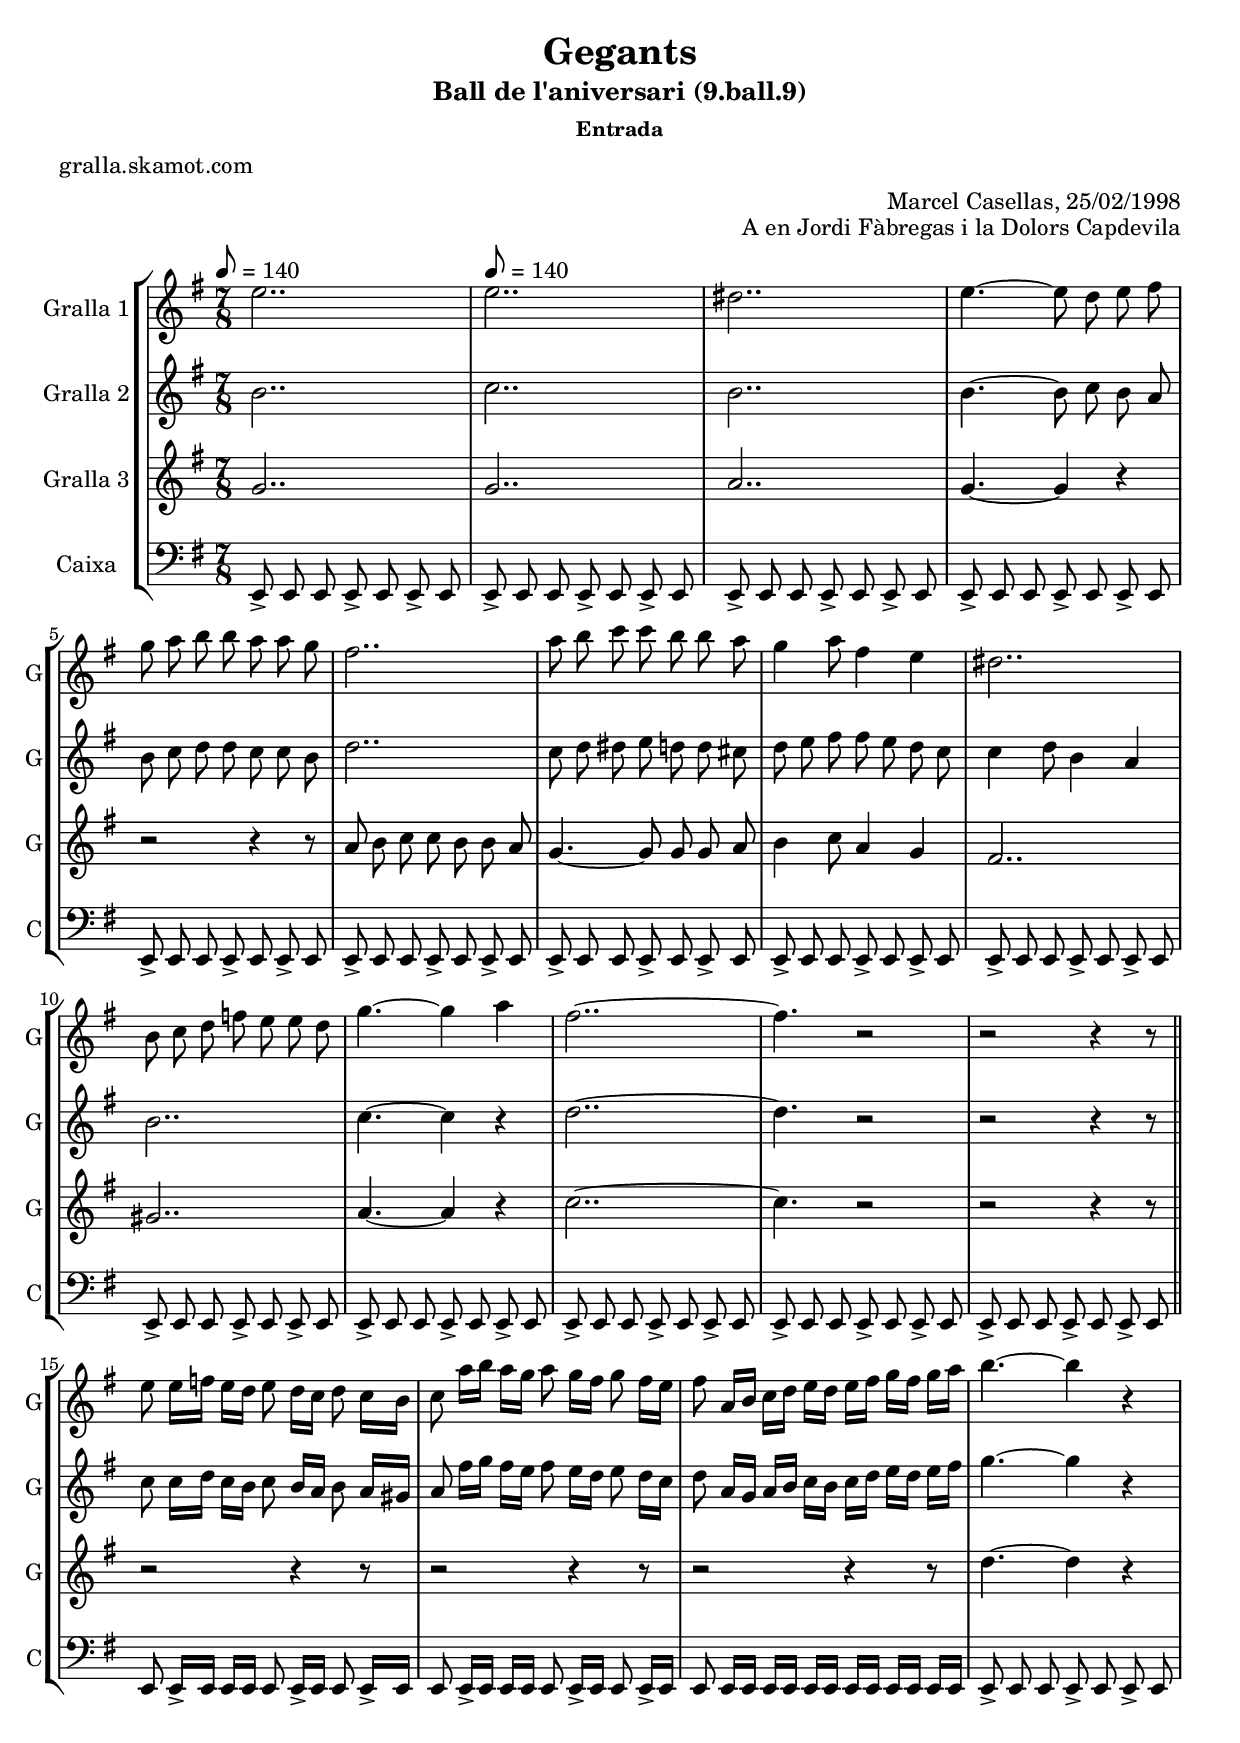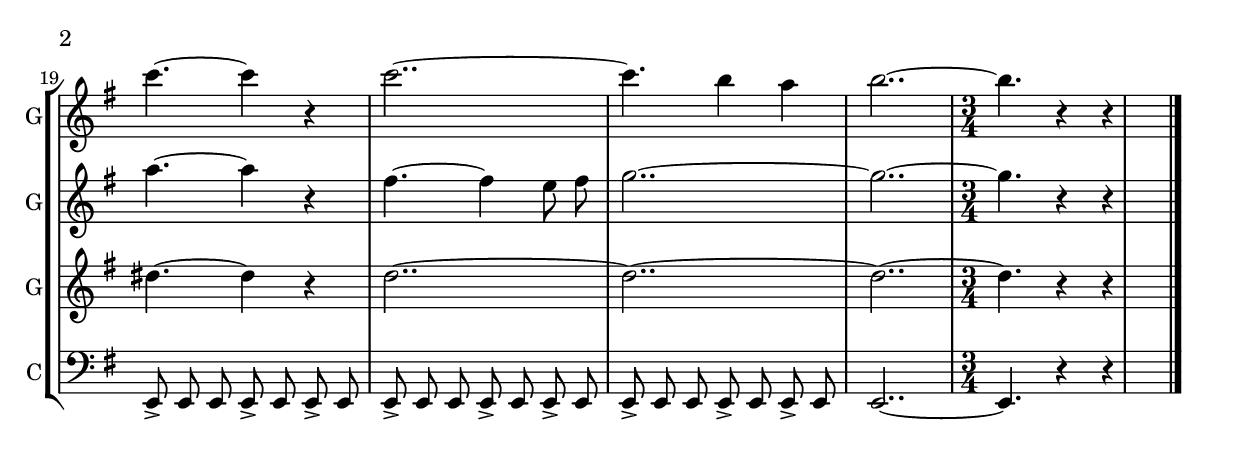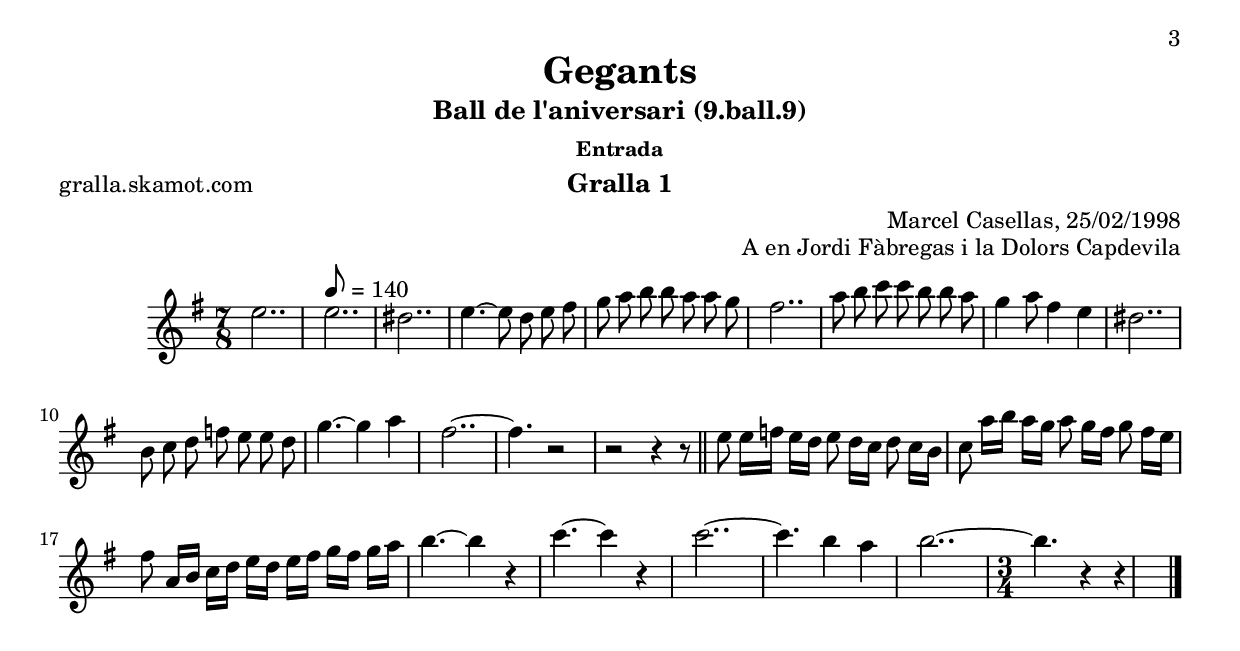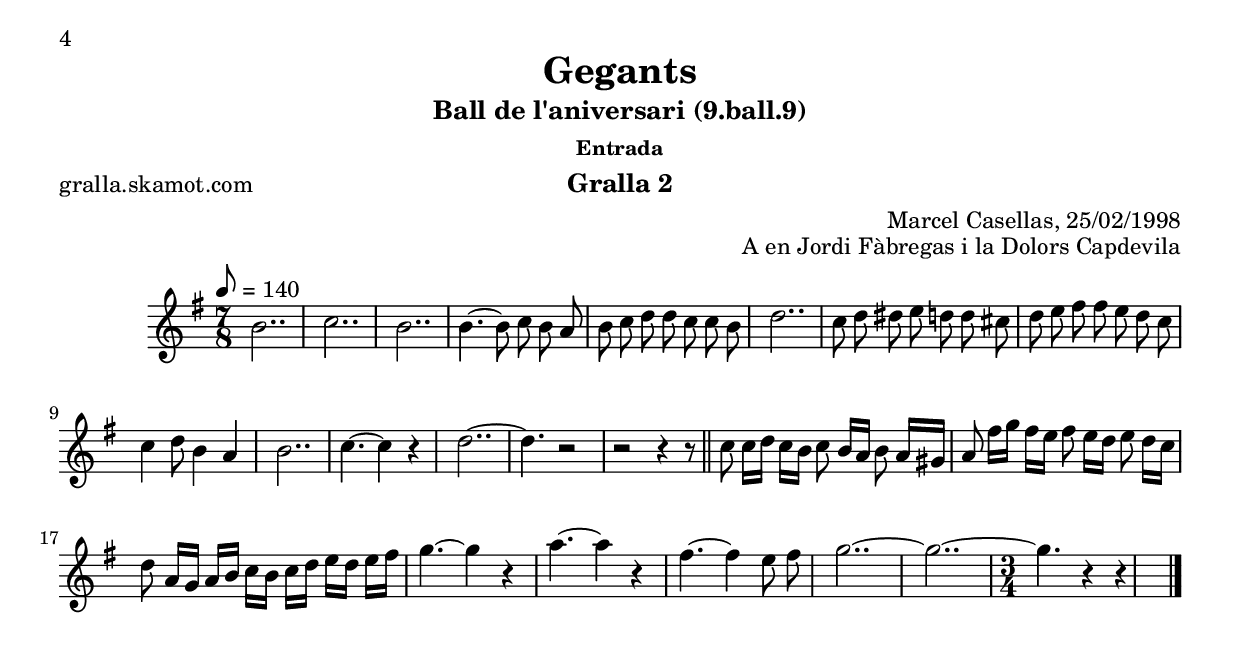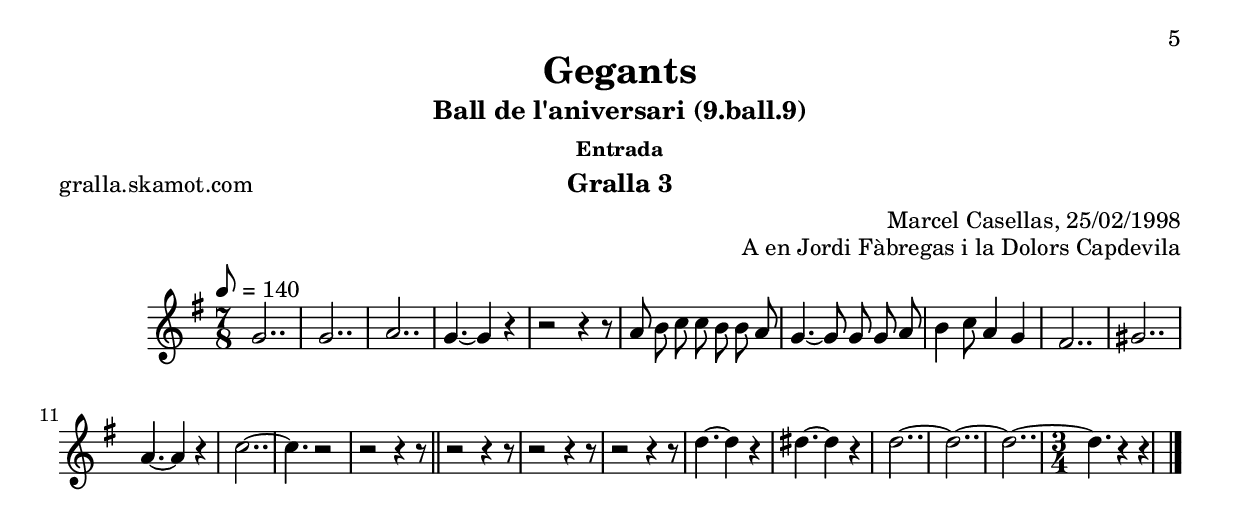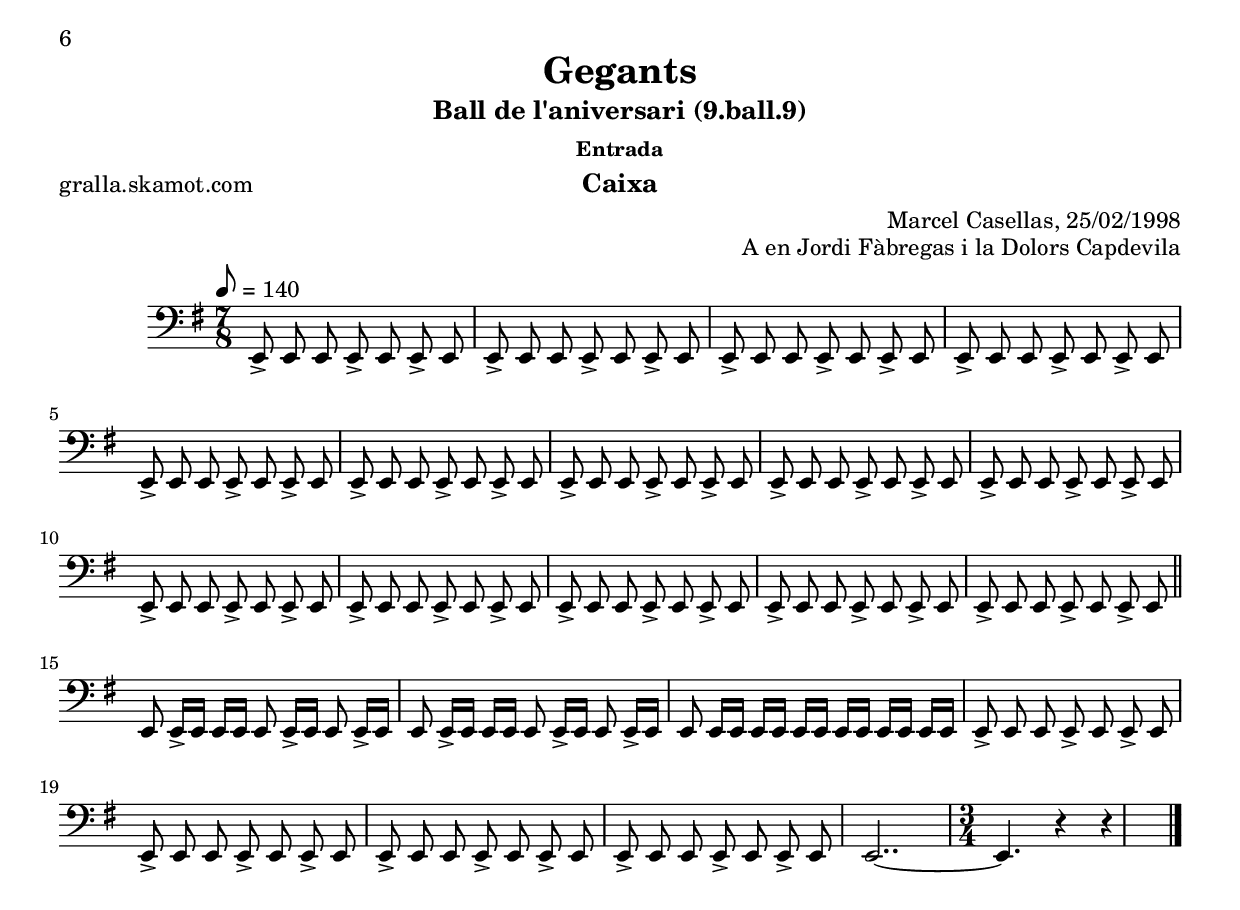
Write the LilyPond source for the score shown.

\version "2.16.2"

\header {
  dedication=""
  title="Gegants"
  subtitle="Ball de l'aniversari (9.ball.9)"
  subsubtitle="Entrada"
  poet="gralla.skamot.com"
  meter=""
  piece=""
  composer=""
  arranger="Marcel Casellas, 25/02/1998"
  opus="A en Jordi Fàbregas i la Dolors Capdevila"
  instrument=""
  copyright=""
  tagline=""
}

liniaroAa =
\relative e''
{
  \clef treble
  \key g \major
  \time 7/8
  e2.. \tempo 8 = 140  |
  e2..  |
  dis2..  |
  e4. ~ e8 d e fis  |
  %05
  g8 a b b a a g  |
  fis2..  |
  a8 b c c b b a  |
  g4 a8 fis4 e  |
  dis2..  |
  %10
  b8 c d f e e d  |
  g4. ~ g4 a  |
  fis2.. ~  |
  fis4. r2  |
  r2 r4 r8  \bar "||"
  %15
  e8 e16 f e d e8 d16 c d8 c16 b  |
  c8 a'16 b a g a8 g16 fis g8 fis16 e  |
  fis8 a,16 b c d e d e fis g fis g a  |
  b4. ~ b4 r  |
  c4. ~ c4 r  |
  %20
  c2.. ~  |
  c4. b4 a  |
  b2.. ~  |
  \time 3/4   b4. r4 r  \bar "|." % troigo!
}

liniaroAb =
\relative b'
{
  \tempo 8 = 140
  \clef treble
  \key g \major
  \time 7/8
  b2..  |
  c2..  |
  b2..  |
  b4. ~ b8 c b a  |
  %05
  b8 c d d c c b  |
  d2..  |
  c8 d dis e d d cis  |
  d8 e fis fis e d c  |
  c4 d8 b4 a  |
  %10
  b2..  |
  c4. ~ c4 r  |
  d2.. ~  |
  d4. r2  |
  r2 r4 r8  \bar "||"
  %15
  c8 c16 d c b c8 b16 a b8 a16 gis  |
  a8 fis'16 g fis e fis8 e16 d e8 d16 c  |
  d8 a16 g a b c b c d e d e fis  |
  g4. ~ g4 r  |
  a4. ~ a4 r  |
  %20
  fis4. ~ fis4 e8 fis  |
  g2.. ~  |
  g2.. ~  |
  \time 3/4   g4. r4 r  \bar "|." % troigo!
}

liniaroAc =
\relative g'
{
  \tempo 8 = 140
  \clef treble
  \key g \major
  \time 7/8
  g2..  |
  g2..  |
  a2..  |
  g4. ~ g4 r  |
  %05
  r2 r4 r8  |
  a8 b c c b b a  |
  g4. ~ g8 g g a  |
  b4 c8 a4 g  |
  fis2..  |
  %10
  gis2..  |
  a4. ~ a4 r  |
  c2.. ~  |
  c4. r2  |
  r2 r4 r8  \bar "||"
  %15
  r2 r4 r8  |
  r2 r4 r8  |
  r2 r4 r8  |
  d4. ~ d4 r  |
  dis4. ~ dis4 r  |
  %20
  d2.. ~  |
  d2.. ~  |
  d2.. ~  |
  \time 3/4   d4. r4 r  \bar "|." % troigo!
}

liniaroAd =
\relative e,
{
  \tempo 8 = 140
  \clef bass
  \key g \major
  \time 7/8
  e8-> e e e-> e e-> e  |
  e8-> e e e-> e e-> e  |
  e8-> e e e-> e e-> e  |
  e8-> e e e-> e e-> e  |
  %05
  e8-> e e e-> e e-> e  |
  e8-> e e e-> e e-> e  |
  e8-> e e e-> e e-> e  |
  e8-> e e e-> e e-> e  |
  e8-> e e e-> e e-> e  |
  %10
  e8-> e e e-> e e-> e  |
  e8-> e e e-> e e-> e  |
  e8-> e e e-> e e-> e  |
  e8-> e e e-> e e-> e  |
  e8-> e e e-> e e-> e  \bar "||"
  %15
  e8 e16-> e e e e8 e16-> e e8 e16-> e  |
  e8 e16-> e e e e8 e16-> e e8 e16-> e  |
  e8 e16 e e e e e e e e e e e  |
  e8-> e e e-> e e-> e  |
  e8-> e e e-> e e-> e  |
  %20
  e8-> e e e-> e e-> e  |
  e8-> e e e-> e e-> e  |
  e2.. ~  |
  \time 3/4   e4. r4 r  \bar "|." % troigo!
}

\bookpart {
  \score {
    \new StaffGroup {
      \override Score.RehearsalMark.self-alignment-X = #LEFT
      <<
        \new Staff \with {instrumentName = #"Gralla 1" shortInstrumentName = #"G"} \liniaroAa
        \new Staff \with {instrumentName = #"Gralla 2" shortInstrumentName = #"G"} \liniaroAb
        \new Staff \with {instrumentName = #"Gralla 3" shortInstrumentName = #"G"} \liniaroAc
        \new Staff \with {instrumentName = #"Caixa" shortInstrumentName = #"C"} \liniaroAd
      >>
    }
    \layout {}
  }
  \score { \unfoldRepeats
    \new StaffGroup {
      \override Score.RehearsalMark.self-alignment-X = #LEFT
      <<
        \new Staff \with {instrumentName = #"Gralla 1" shortInstrumentName = #"G"} \liniaroAa
        \new Staff \with {instrumentName = #"Gralla 2" shortInstrumentName = #"G"} \liniaroAb
        \new Staff \with {instrumentName = #"Gralla 3" shortInstrumentName = #"G"} \liniaroAc
        \new Staff \with {instrumentName = #"Caixa" shortInstrumentName = #"C"} \liniaroAd
      >>
    }
    \midi {
      \set Staff.midiInstrument = "oboe"
      \set DrumStaff.midiInstrument = "drums"
    }
  }
}

\bookpart {
  \header {instrument="Gralla 1"}
  \score {
    \new StaffGroup {
      \override Score.RehearsalMark.self-alignment-X = #LEFT
      <<
        \new Staff \liniaroAa
      >>
    }
    \layout {}
  }
  \score { \unfoldRepeats
    \new StaffGroup {
      \override Score.RehearsalMark.self-alignment-X = #LEFT
      <<
        \new Staff \liniaroAa
      >>
    }
    \midi {
      \set Staff.midiInstrument = "oboe"
      \set DrumStaff.midiInstrument = "drums"
    }
  }
}

\bookpart {
  \header {instrument="Gralla 2"}
  \score {
    \new StaffGroup {
      \override Score.RehearsalMark.self-alignment-X = #LEFT
      <<
        \new Staff \liniaroAb
      >>
    }
    \layout {}
  }
  \score { \unfoldRepeats
    \new StaffGroup {
      \override Score.RehearsalMark.self-alignment-X = #LEFT
      <<
        \new Staff \liniaroAb
      >>
    }
    \midi {
      \set Staff.midiInstrument = "oboe"
      \set DrumStaff.midiInstrument = "drums"
    }
  }
}

\bookpart {
  \header {instrument="Gralla 3"}
  \score {
    \new StaffGroup {
      \override Score.RehearsalMark.self-alignment-X = #LEFT
      <<
        \new Staff \liniaroAc
      >>
    }
    \layout {}
  }
  \score { \unfoldRepeats
    \new StaffGroup {
      \override Score.RehearsalMark.self-alignment-X = #LEFT
      <<
        \new Staff \liniaroAc
      >>
    }
    \midi {
      \set Staff.midiInstrument = "oboe"
      \set DrumStaff.midiInstrument = "drums"
    }
  }
}

\bookpart {
  \header {instrument="Caixa"}
  \score {
    \new StaffGroup {
      \override Score.RehearsalMark.self-alignment-X = #LEFT
      <<
        \new Staff \liniaroAd
      >>
    }
    \layout {}
  }
  \score { \unfoldRepeats
    \new StaffGroup {
      \override Score.RehearsalMark.self-alignment-X = #LEFT
      <<
        \new Staff \liniaroAd
      >>
    }
    \midi {
      \set Staff.midiInstrument = "oboe"
      \set DrumStaff.midiInstrument = "drums"
    }
  }
}

